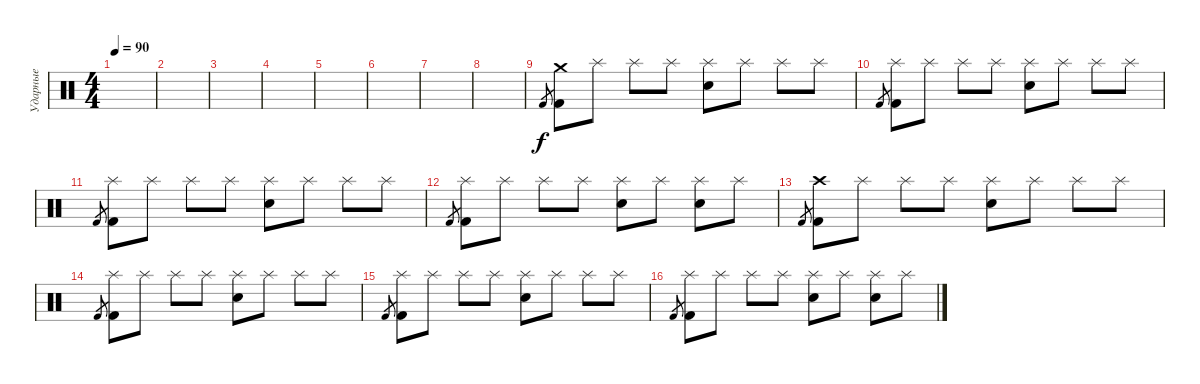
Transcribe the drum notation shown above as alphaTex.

\track ("Ударные" "Ударные") {instrument percussion}
\staff {score}
\articulation defaults
\ts (4 4)
\tempo 90
\clef neutral
\ks c
|
|
|
|
|
|
|
|
"Kick (hit) 2".8{gr} ("Crash medium (hit)" "Kick (hit) 2").8 "Splash (hit)".8 "Splash (hit)".8 "Splash (hit)".8 ("Splash (hit)" "Electric Snare (hit)").8 "Splash (hit)".8 "Splash (hit)".8 "Splash (hit)".8 |
"Kick (hit) 2".8{gr} ("Splash (hit)" "Kick (hit) 2").8 "Splash (hit)".8 "Splash (hit)".8 "Splash (hit)".8 ("Splash (hit)" "Electric Snare (hit)").8 "Splash (hit)".8 "Splash (hit)".8 "Splash (hit)".8 |
"Kick (hit) 2".8{gr} ("Splash (hit)" "Kick (hit) 2").8 "Splash (hit)".8 "Splash (hit)".8 "Splash (hit)".8 ("Splash (hit)" "Electric Snare (hit)").8 "Splash (hit)".8 "Splash (hit)".8 "Splash (hit)".8 |
"Kick (hit) 2".8{gr} ("Splash (hit)" "Kick (hit) 2").8 "Splash (hit)".8 "Splash (hit)".8 "Splash (hit)".8 ("Splash (hit)" "Electric Snare (hit)").8 "Splash (hit)".8 ("Splash (hit)" "Electric Snare (hit)").8 "Splash (hit)".8 |
"Kick (hit) 2".8{gr} ("Crash high (hit)" "Kick (hit) 2").8 "Splash (hit)".8 "Splash (hit)".8 "Splash (hit)".8 ("Splash (hit)" "Electric Snare (hit)").8 "Splash (hit)".8 "Splash (hit)".8 "Splash (hit)".8 |
"Kick (hit) 2".8{gr} ("Splash (hit)" "Kick (hit) 2").8 "Splash (hit)".8 "Splash (hit)".8 "Splash (hit)".8 ("Splash (hit)" "Electric Snare (hit)").8 "Splash (hit)".8 "Splash (hit)".8 "Splash (hit)".8 |
"Kick (hit) 2".8{gr} ("Splash (hit)" "Kick (hit) 2").8 "Splash (hit)".8 "Splash (hit)".8 "Splash (hit)".8 ("Splash (hit)" "Electric Snare (hit)").8 "Splash (hit)".8 "Splash (hit)".8 "Splash (hit)".8 |
"Kick (hit) 2".8{gr} ("Splash (hit)" "Kick (hit) 2").8 "Splash (hit)".8 "Splash (hit)".8 "Splash (hit)".8 ("Splash (hit)" "Electric Snare (hit)").8 "Splash (hit)".8 ("Splash (hit)" "Electric Snare (hit)").8 "Splash (hit)".8
